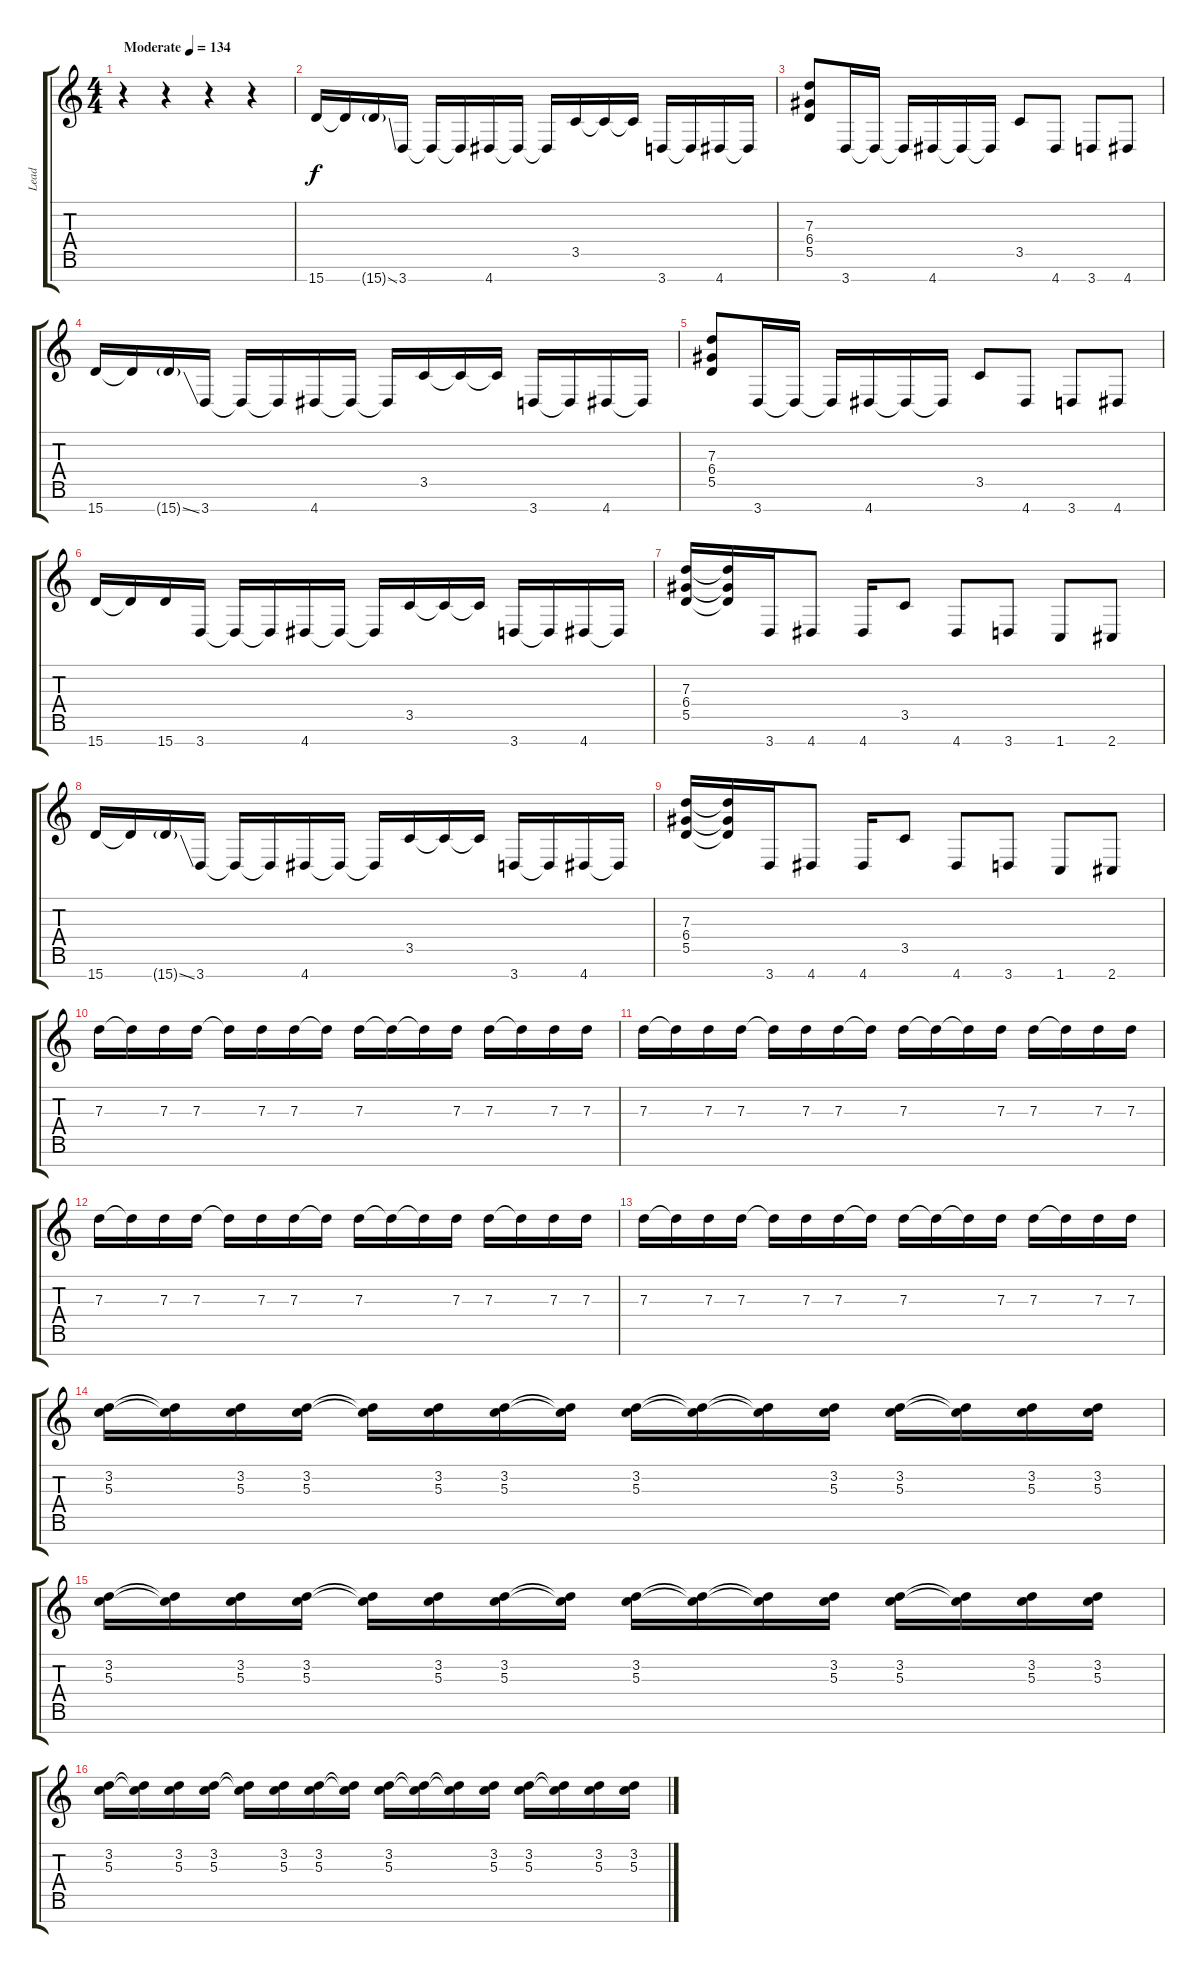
\track ("Lead" "Lead") {instrument distortionguitar}
\staff {score tabs}
\tuning (E4 B3 G3 D3 A2 E2 B1) {hide}
\ts (4 4)
\tempo (134 "Moderate")
\clef g2
\ks c
r.4{dy f instrument distortionguitar} r.4 r.4 r.4 |
15.7.16 15.7{t}.16 15.7{ss g}.16 3.7.16 3.7{t}.16 3.7{t}.16 4.7.16 4.7{t}.16 4.7{t}.16 3.5.16 3.5{t}.16 3.5{t}.16 3.7.16 3.7{t}.16 4.7.16 4.7{t}.16 |
(7.3 6.4 5.5).8 3.7.16 3.7{t}.16 3.7{t}.16 4.7.16 4.7{t}.16 4.7{t}.16 3.5.8 4.7.8 3.7.8 4.7.8 |
15.7.16 15.7{t}.16 15.7{ss g}.16 3.7.16 3.7{t}.16 3.7{t}.16 4.7.16 4.7{t}.16 4.7{t}.16 3.5.16 3.5{t}.16 3.5{t}.16 3.7.16 3.7{t}.16 4.7.16 4.7{t}.16 |
(7.3 6.4 5.5).8 3.7.16 3.7{t}.16 3.7{t}.16 4.7.16 4.7{t}.16 4.7{t}.16 3.5.8 4.7.8 3.7.8 4.7.8 |
15.7.16 15.7{t}.16 15.7.16 3.7.16 3.7{t}.16 3.7{t}.16 4.7.16 4.7{t}.16 4.7{t}.16 3.5.16 3.5{t}.16 3.5{t}.16 3.7.16 3.7{t}.16 4.7.16 4.7{t}.16 |
(7.3 6.4 5.5).16 (7.3{t} 6.4{t} 5.5{t}).16 3.7.16 4.7.8 4.7.16 3.5.8 4.7.8 3.7.8 1.7.8 2.7.8 |
15.7.16 15.7{t}.16 15.7{ss g}.16 3.7.16 3.7{t}.16 3.7{t}.16 4.7.16 4.7{t}.16 4.7{t}.16 3.5.16 3.5{t}.16 3.5{t}.16 3.7.16 3.7{t}.16 4.7.16 4.7{t}.16 |
(7.3 6.4 5.5).16 (7.3{t} 6.4{t} 5.5{t}).16 3.7.16 4.7.8 4.7.16 3.5.8 4.7.8 3.7.8 1.7.8 2.7.8 |
7.3.16 7.3{t}.16 7.3.16 7.3.16 7.3{t}.16 7.3.16 7.3.16 7.3{t}.16 7.3.16 7.3{t}.16 7.3{t}.16 7.3.16 7.3.16 7.3{t}.16 7.3.16 7.3.16 |
7.3.16 7.3{t}.16 7.3.16 7.3.16 7.3{t}.16 7.3.16 7.3.16 7.3{t}.16 7.3.16 7.3{t}.16 7.3{t}.16 7.3.16 7.3.16 7.3{t}.16 7.3.16 7.3.16 |
7.3.16 7.3{t}.16 7.3.16 7.3.16 7.3{t}.16 7.3.16 7.3.16 7.3{t}.16 7.3.16 7.3{t}.16 7.3{t}.16 7.3.16 7.3.16 7.3{t}.16 7.3.16 7.3.16 |
7.3.16 7.3{t}.16 7.3.16 7.3.16 7.3{t}.16 7.3.16 7.3.16 7.3{t}.16 7.3.16 7.3{t}.16 7.3{t}.16 7.3.16 7.3.16 7.3{t}.16 7.3.16 7.3.16 |
(3.2 5.3).16 (3.2{t} 5.3{t}).16 (3.2 5.3).16 (3.2 5.3).16 (3.2{t} 5.3{t}).16 (3.2 5.3).16 (3.2 5.3).16 (3.2{t} 5.3{t}).16 (3.2 5.3).16 (3.2{t} 5.3{t}).16 (3.2{t} 5.3{t}).16 (3.2 5.3).16 (3.2 5.3).16 (3.2{t} 5.3{t}).16 (3.2 5.3).16 (3.2 5.3).16 |
(3.2 5.3).16 (3.2{t} 5.3{t}).16 (3.2 5.3).16 (3.2 5.3).16 (3.2{t} 5.3{t}).16 (3.2 5.3).16 (3.2 5.3).16 (3.2{t} 5.3{t}).16 (3.2 5.3).16 (3.2{t} 5.3{t}).16 (3.2{t} 5.3{t}).16 (3.2 5.3).16 (3.2 5.3).16 (3.2{t} 5.3{t}).16 (3.2 5.3).16 (3.2 5.3).16 |
(3.2 5.3).16 (3.2{t} 5.3{t}).16 (3.2 5.3).16 (3.2 5.3).16 (3.2{t} 5.3{t}).16 (3.2 5.3).16 (3.2 5.3).16 (3.2{t} 5.3{t}).16 (3.2 5.3).16 (3.2{t} 5.3{t}).16 (3.2{t} 5.3{t}).16 (3.2 5.3).16 (3.2 5.3).16 (3.2{t} 5.3{t}).16 (3.2 5.3).16 (3.2 5.3).16
